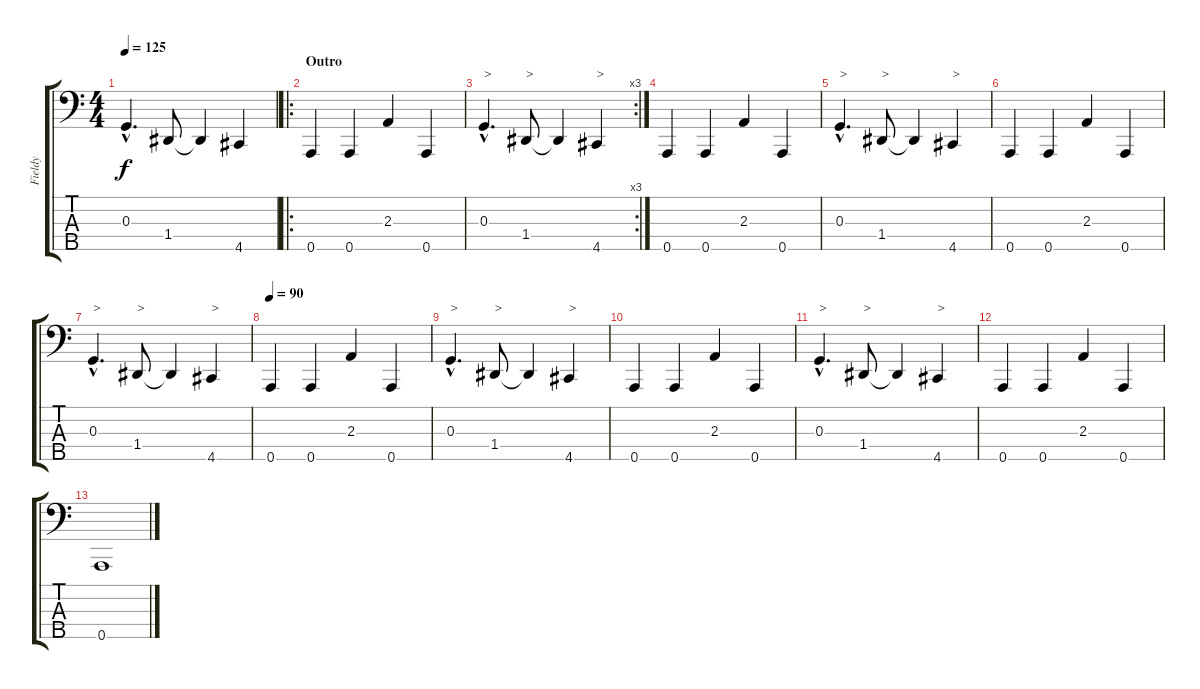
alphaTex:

\track ("Fieldy" "Fieldy") {instrument slapbass2}
\staff {score tabs}
\tuning (G2 C2 G1 D1 A0) {hide}
\ts (4 4)
\tempo 125
\clef f4
\ks c
0.3{hac}.4{d dy f} 1.4.8 1.4{t}.4 4.5.4 |
\ro
\section ("" "Outro")
0.5.4 0.5.4 2.3.4 0.5.4 |
\rc 3
0.3{hac}.4{d txt ">"} 1.4.8{txt ">"} 1.4{t}.4 4.5.4{txt ">"} |
0.5.4 0.5.4 2.3.4 0.5.4 |
0.3{hac}.4{d txt ">"} 1.4.8{txt ">"} 1.4{t}.4 4.5.4{txt ">"} |
0.5.4 0.5.4 2.3.4 0.5.4 |
0.3{hac}.4{d txt ">"} 1.4.8{txt ">"} 1.4{t}.4 4.5.4{txt ">"} |
\tempo 90
0.5.4 0.5.4 2.3.4 0.5.4 |
0.3{hac}.4{d txt ">"} 1.4.8{txt ">"} 1.4{t}.4 4.5.4{txt ">"} |
0.5.4 0.5.4 2.3.4 0.5.4 |
0.3{hac}.4{d txt ">"} 1.4.8{txt ">"} 1.4{t}.4 4.5.4{txt ">"} |
0.5.4 0.5.4 2.3.4 0.5.4 |
0.5.1
